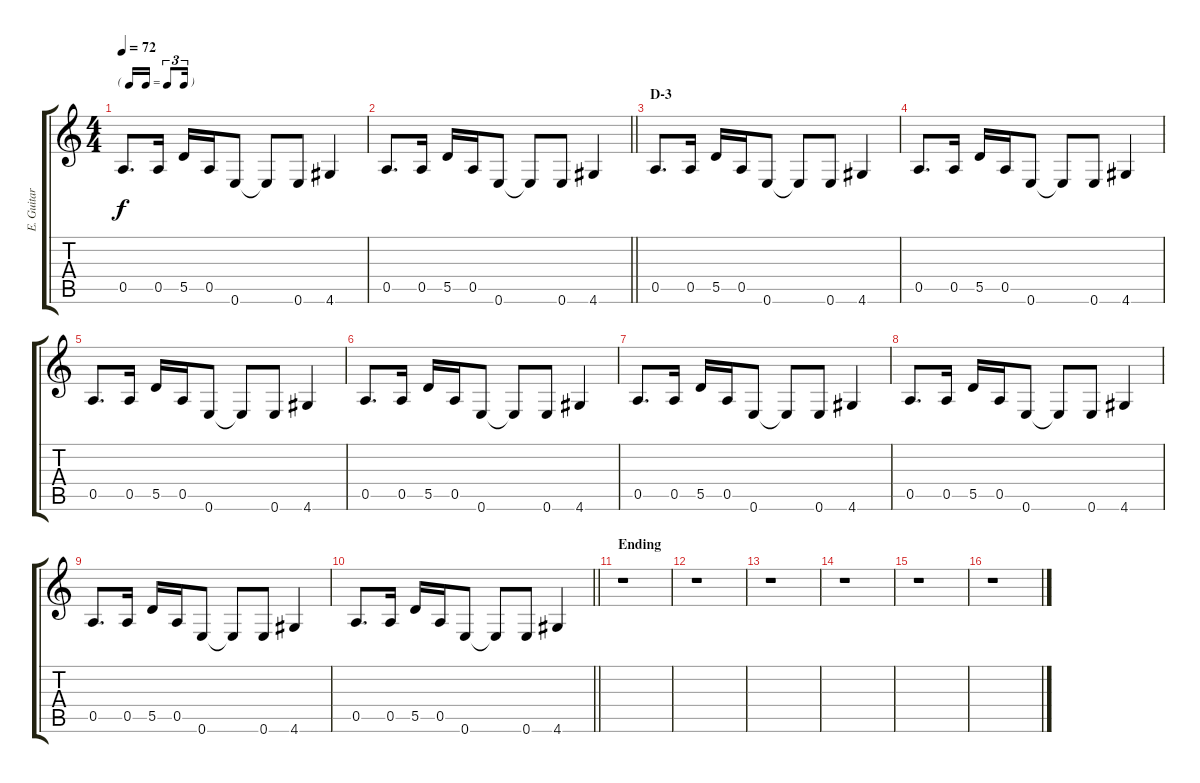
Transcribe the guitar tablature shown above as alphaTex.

\track ("E. Guitar III" "E. Guitar ") {instrument overdrivenguitar}
\staff {score tabs}
\tuning (E4 B3 G3 D3 A2 E2) {hide}
\ts (4 4)
\tf triplet16th
\tempo 72
\clef g2
\ks c
0.5.8{d dy f} 0.5.16 5.5.16 0.5.16 0.6.8 0.6{t}.8 0.6.8 4.6.4 |
\barLineRight lightlight
0.5.8{d} 0.5.16 5.5.16 0.5.16 0.6.8 0.6{t}.8 0.6.8 4.6.4 |
\section ("" "D-3")
0.5.8{d} 0.5.16 5.5.16 0.5.16 0.6.8 0.6{t}.8 0.6.8 4.6.4 |
0.5.8{d} 0.5.16 5.5.16 0.5.16 0.6.8 0.6{t}.8 0.6.8 4.6.4 |
0.5.8{d} 0.5.16 5.5.16 0.5.16 0.6.8 0.6{t}.8 0.6.8 4.6.4 |
0.5.8{d} 0.5.16 5.5.16 0.5.16 0.6.8 0.6{t}.8 0.6.8 4.6.4 |
0.5.8{d} 0.5.16 5.5.16 0.5.16 0.6.8 0.6{t}.8 0.6.8 4.6.4 |
0.5.8{d} 0.5.16 5.5.16 0.5.16 0.6.8 0.6{t}.8 0.6.8 4.6.4 |
0.5.8{d} 0.5.16 5.5.16 0.5.16 0.6.8 0.6{t}.8 0.6.8 4.6.4 |
\barLineRight lightlight
0.5.8{d} 0.5.16 5.5.16 0.5.16 0.6.8 0.6{t}.8 0.6.8 4.6.4 |
\section ("" "Ending")
r.1 |
r.1 |
r.1 |
r.1 |
r.1 |
r.1
